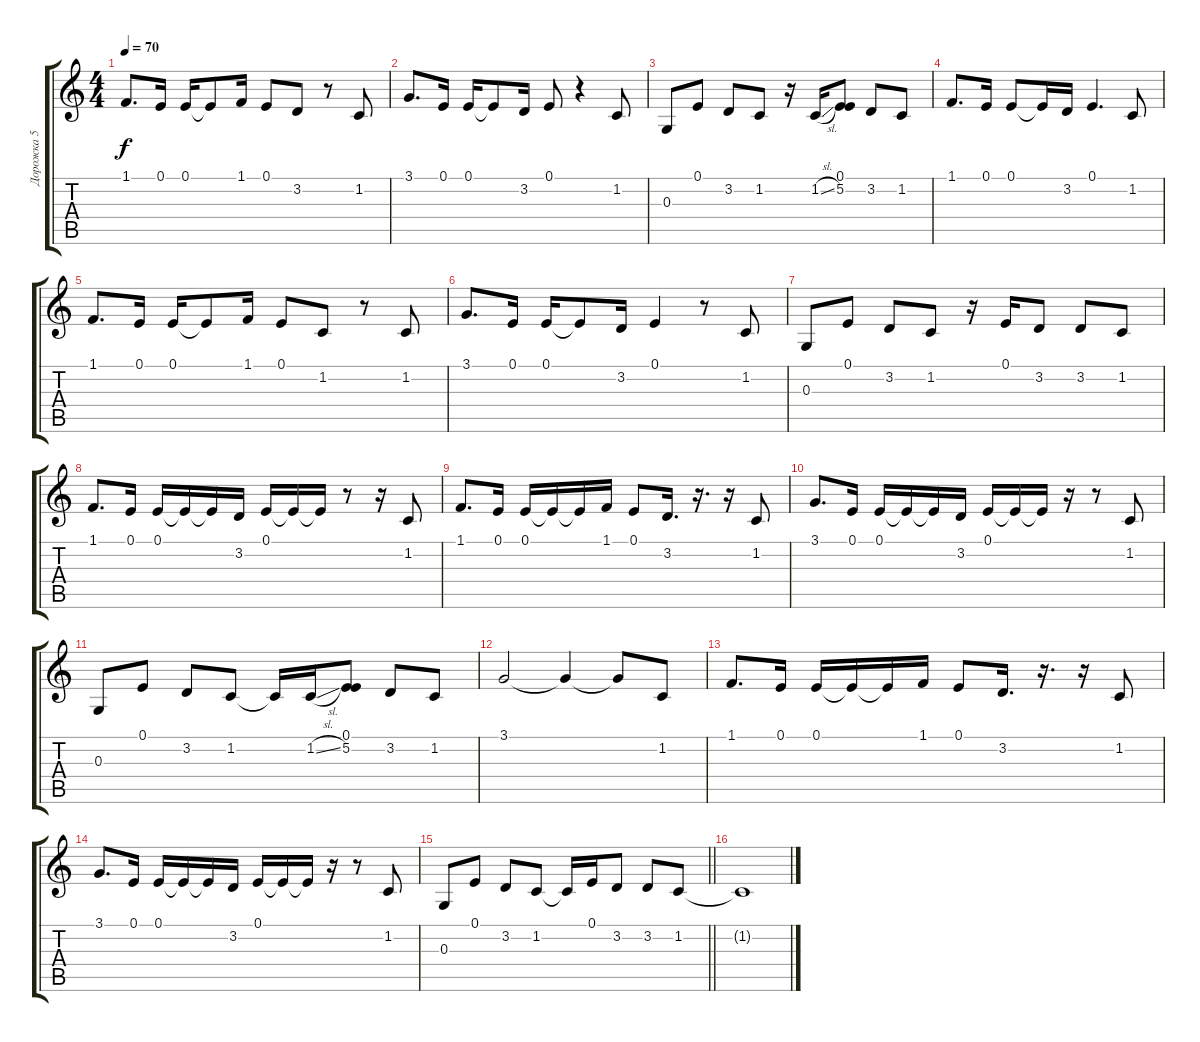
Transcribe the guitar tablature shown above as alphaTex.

\track ("Дорожка 5" "Дорожка 5") {instrument altosax}
\staff {score tabs}
\tuning (E4 B3 G3 D3 A2 E2) {hide}
\ts (4 4)
\tempo 70
\clef g2
\ks c
1.1.8{d dy f} 0.1.16 0.1.16 0.1{t}.8 1.1.16 0.1.8 3.2.8 r.8 1.2.8 |
3.1.8{d} 0.1.16 0.1.16 0.1{t}.8 3.2.16 0.1.8 r.4 1.2.8 |
0.3.8 0.1.8 3.2.8 1.2.8 r.16 1.2{sl}.16 (0.1 5.2).8 3.2.8 1.2.8 |
1.1.8{d} 0.1.16 0.1.8 0.1{t}.16 3.2.16 0.1.4{d} 1.2.8 |
1.1.8{d} 0.1.16 0.1.16 0.1{t}.8 1.1.16 0.1.8 1.2.8 r.8 1.2.8 |
3.1.8{d} 0.1.16 0.1.16 0.1{t}.8 3.2.16 0.1.4 r.8 1.2.8 |
0.3.8 0.1.8 3.2.8 1.2.8 r.16 0.1.16 3.2.8 3.2.8 1.2.8 |
1.1.8{d} 0.1.16 0.1.16 0.1{t}.16 0.1{t}.16 3.2.16 0.1.16 0.1{t}.16 0.1{t}.16 r.8 r.16 1.2.8 |
1.1.8{d} 0.1.16 0.1.16 0.1{t}.16 0.1{t}.16 1.1.16 0.1.8 3.2.16{d} r.16{d} r.16 1.2.8 |
3.1.8{d} 0.1.16 0.1.16 0.1{t}.16 0.1{t}.16 3.2.16 0.1.16 0.1{t}.16 0.1{t}.16 r.16 r.8 1.2.8 |
0.3.8 0.1.8 3.2.8 1.2.8 1.2{t}.16 1.2{sl}.16 (0.1 5.2).8 3.2.8 1.2.8 |
3.1.2 3.1{t}.4 3.1{t}.8 1.2.8 |
1.1.8{d} 0.1.16 0.1.16 0.1{t}.16 0.1{t}.16 1.1.16 0.1.8 3.2.16{d} r.16{d} r.16 1.2.8 |
3.1.8{d} 0.1.16 0.1.16 0.1{t}.16 0.1{t}.16 3.2.16 0.1.16 0.1{t}.16 0.1{t}.16 r.16 r.8 1.2.8 |
\barLineRight lightlight
0.3.8 0.1.8 3.2.8 1.2.8 1.2{t}.16 0.1.16 3.2.8 3.2.8 1.2.8 |
1.2{t}.1
